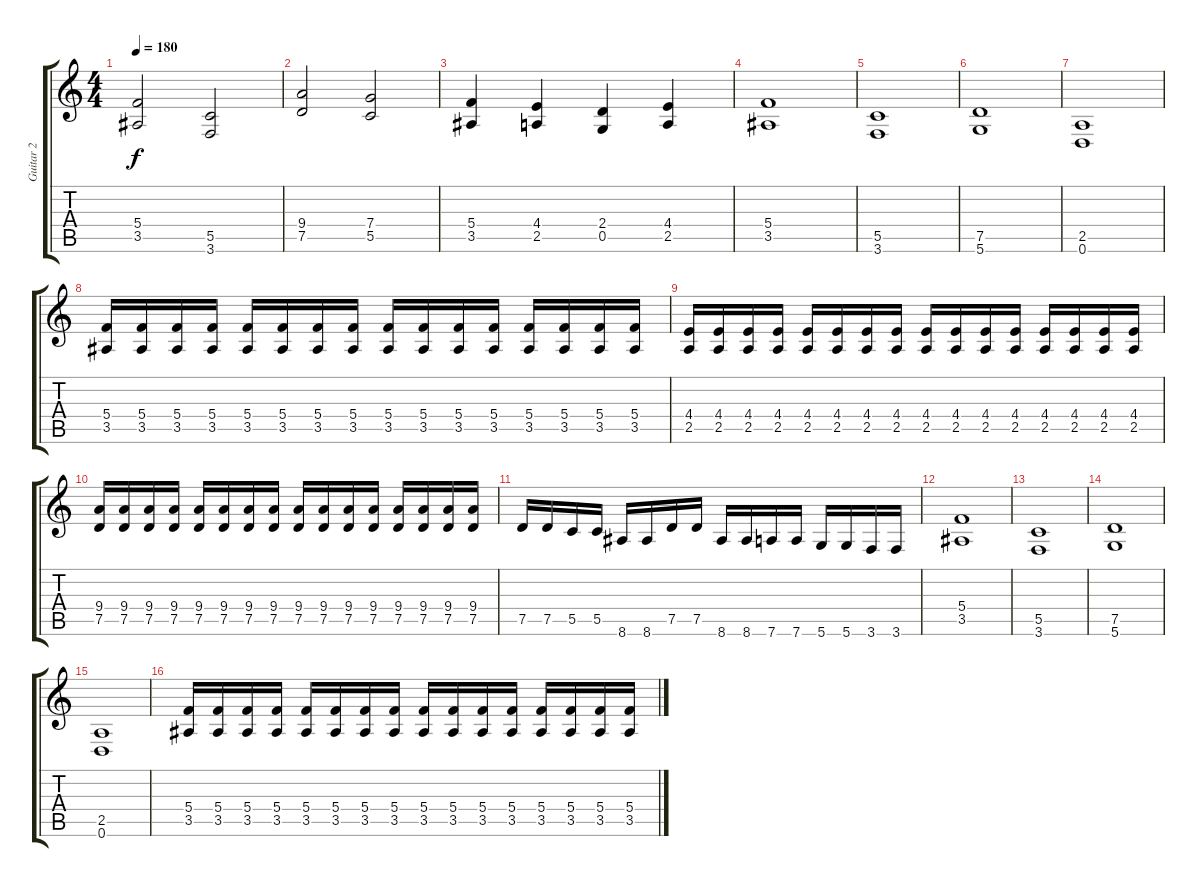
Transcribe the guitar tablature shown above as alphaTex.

\track ("Guitar 2" "Guitar 2") {instrument distortionguitar}
\staff {score tabs}
\tuning (D4 A3 F3 C3 G2 D2) {hide}
\ts (4 4)
\tempo 180
\clef g2
\ks c
(5.4 3.5).2{dy f} (5.5 3.6).2 |
(9.4 7.5).2 (7.4 5.5).2 |
(5.4 3.5).4 (4.4 2.5).4 (2.4 0.5).4 (4.4 2.5).4 |
(5.4 3.5).1 |
(5.5 3.6).1 |
(7.5 5.6).1 |
(2.5 0.6).1 |
(5.4 3.5).16 (5.4 3.5).16 (5.4 3.5).16 (5.4 3.5).16 (5.4 3.5).16 (5.4 3.5).16 (5.4 3.5).16 (5.4 3.5).16 (5.4 3.5).16 (5.4 3.5).16 (5.4 3.5).16 (5.4 3.5).16 (5.4 3.5).16 (5.4 3.5).16 (5.4 3.5).16 (5.4 3.5).16 |
(4.4 2.5).16 (4.4 2.5).16 (4.4 2.5).16 (4.4 2.5).16 (4.4 2.5).16 (4.4 2.5).16 (4.4 2.5).16 (4.4 2.5).16 (4.4 2.5).16 (4.4 2.5).16 (4.4 2.5).16 (4.4 2.5).16 (4.4 2.5).16 (4.4 2.5).16 (4.4 2.5).16 (4.4 2.5).16 |
(9.4 7.5).16 (9.4 7.5).16 (9.4 7.5).16 (9.4 7.5).16 (9.4 7.5).16 (9.4 7.5).16 (9.4 7.5).16 (9.4 7.5).16 (9.4 7.5).16 (9.4 7.5).16 (9.4 7.5).16 (9.4 7.5).16 (9.4 7.5).16 (9.4 7.5).16 (9.4 7.5).16 (9.4 7.5).16 |
7.5.16 7.5.16 5.5.16 5.5.16 8.6.16 8.6.16 7.5.16 7.5.16 8.6.16 8.6.16 7.6.16 7.6.16 5.6.16 5.6.16 3.6.16 3.6.16 |
(5.4 3.5).1 |
(5.5 3.6).1 |
(7.5 5.6).1 |
(2.5 0.6).1 |
(5.4 3.5).16 (5.4 3.5).16 (5.4 3.5).16 (5.4 3.5).16 (5.4 3.5).16 (5.4 3.5).16 (5.4 3.5).16 (5.4 3.5).16 (5.4 3.5).16 (5.4 3.5).16 (5.4 3.5).16 (5.4 3.5).16 (5.4 3.5).16 (5.4 3.5).16 (5.4 3.5).16 (5.4 3.5).16
